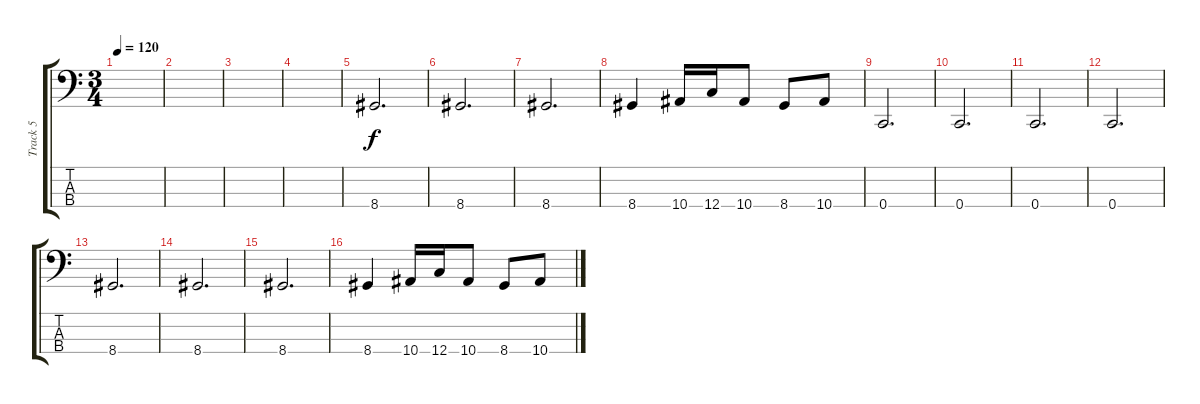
\track ("Track 5" "Track 5") {instrument electricbasspick}
\staff {score tabs}
\tuning (F2 C2 G1 C1) {hide}
\ts (3 4)
\tempo 120
\clef f4
\ks c
|
|
|
|
8.4.2{d} |
8.4.2{d} |
8.4.2{d} |
8.4.4 10.4.16 12.4.16 10.4.8 8.4.8 10.4.8 |
0.4.2{d} |
0.4.2{d} |
0.4.2{d} |
0.4.2{d} |
8.4.2{d} |
8.4.2{d} |
8.4.2{d} |
8.4.4 10.4.16 12.4.16 10.4.8 8.4.8 10.4.8
